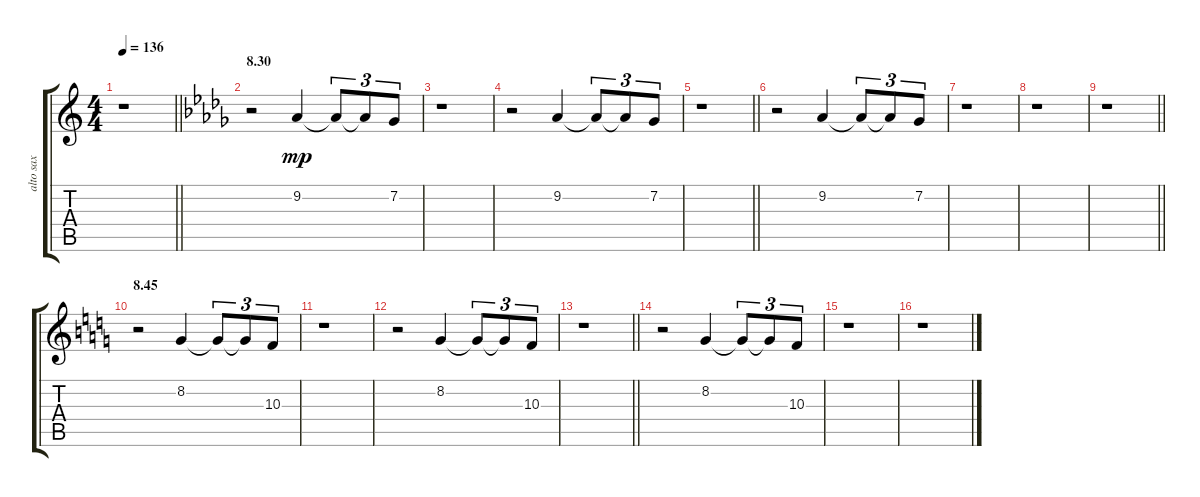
\track ("alto sax" "alto sax") {instrument altosax}
\staff {score tabs}
\tuning (E4 B3 G3 D3 A2 E2) {hide}
\ts (4 4)
\tempo 136
\clef g2
\barLineRight lightlight
\ks c
r.1{dy mp} |
\section ("" "8.30")
\ks db
r.2 9.2.4 9.2{t}.8{tu (3 2)} 9.2{t}.8{tu (3 2)} 7.2.8{tu (3 2)} |
r.1 |
r.2 9.2.4 9.2{t}.8{tu (3 2)} 9.2{t}.8{tu (3 2)} 7.2.8{tu (3 2)} |
\barLineRight lightlight
r.1 |
r.2 9.2.4 9.2{t}.8{tu (3 2)} 9.2{t}.8{tu (3 2)} 7.2.8{tu (3 2)} |
r.1 |
r.1 |
\barLineRight lightlight
r.1 |
\section ("" "8.45")
\ks c
r.2 8.2.4 8.2{t}.8{tu (3 2)} 8.2{t}.8{tu (3 2)} 10.3.8{tu (3 2)} |
r.1 |
r.2 8.2.4 8.2{t}.8{tu (3 2)} 8.2{t}.8{tu (3 2)} 10.3.8{tu (3 2)} |
\barLineRight lightlight
r.1 |
r.2 8.2.4 8.2{t}.8{tu (3 2)} 8.2{t}.8{tu (3 2)} 10.3.8{tu (3 2)} |
r.1 |
r.1
